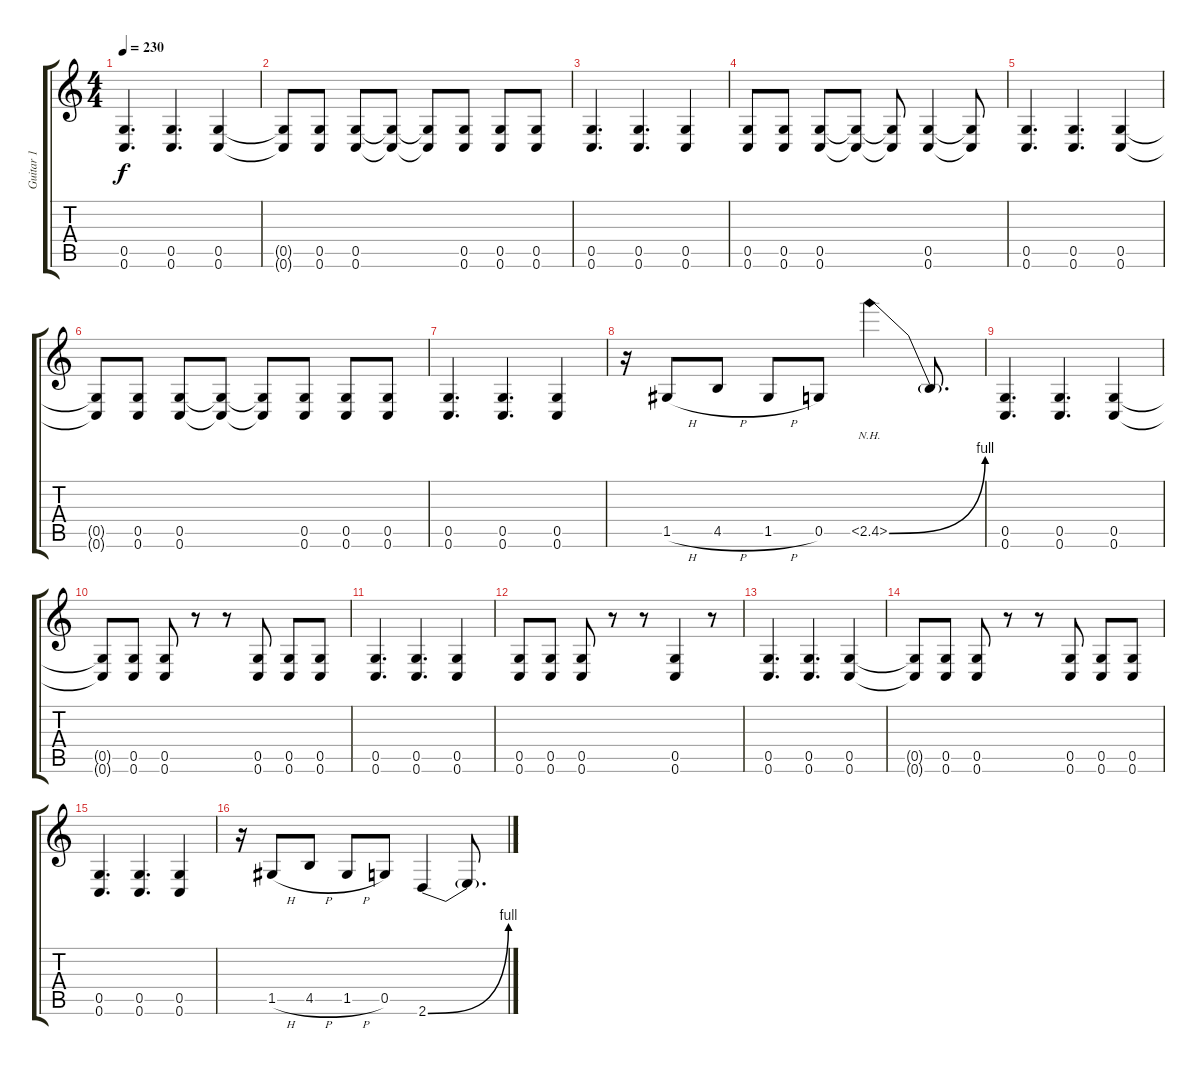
\track ("Guitar 1" "Guitar 1") {instrument distortionguitar}
\staff {score tabs}
\tuning (D4 A3 F3 C3 G2 C2) {hide}
\ts (4 4)
\tempo 230
\clef g2
\ks c
(0.5 0.6).4{d dy f} (0.5 0.6).4{d} (0.5 0.6).4 |
(0.5{t} 0.6{t}).8 (0.5 0.6).8 (0.5 0.6).8 (0.5{t} 0.6{t}).8 (0.5{t} 0.6{t}).8 (0.5 0.6).8 (0.5 0.6).8 (0.5 0.6).8 |
(0.5 0.6).4{d} (0.5 0.6).4{d} (0.5 0.6).4 |
(0.5 0.6).8 (0.5 0.6).8 (0.5 0.6).8 (0.5{t} 0.6{t}).8 (0.5{t} 0.6{t}).8 (0.5 0.6).4 (0.5{t} 0.6{t}).8 |
(0.5 0.6).4{d} (0.5 0.6).4{d} (0.5 0.6).4 |
(0.5{t} 0.6{t}).8 (0.5 0.6).8 (0.5 0.6).8 (0.5{t} 0.6{t}).8 (0.5{t} 0.6{t}).8 (0.5 0.6).8 (0.5 0.6).8 (0.5 0.6).8 |
(0.5 0.6).4{d} (0.5 0.6).4{d} (0.5 0.6).4 |
r.16 1.5{h}.8 4.5{h}.8 1.5{h}.8 0.5.8 2.5{be (bend 0 0 60 4) nh}.4 2.5{t}.8{d} |
(0.5 0.6).4{d} (0.5 0.6).4{d} (0.5 0.6).4 |
(0.5{t} 0.6{t}).8 (0.5 0.6).8 (0.5 0.6).8 r.8 r.8 (0.5 0.6).8 (0.5 0.6).8 (0.5 0.6).8 |
(0.5 0.6).4{d} (0.5 0.6).4{d} (0.5 0.6).4 |
(0.5 0.6).8 (0.5 0.6).8 (0.5 0.6).8 r.8 r.8 (0.5 0.6).4 r.8 |
(0.5 0.6).4{d} (0.5 0.6).4{d} (0.5 0.6).4 |
(0.5{t} 0.6{t}).8 (0.5 0.6).8 (0.5 0.6).8 r.8 r.8 (0.5 0.6).8 (0.5 0.6).8 (0.5 0.6).8 |
(0.5 0.6).4{d} (0.5 0.6).4{d} (0.5 0.6).4 |
r.16 1.5{h}.8 4.5{h}.8 1.5{h}.8 0.5.8 2.6{be (bend 0 0 60 4)}.4 2.6{t}.8{d}
